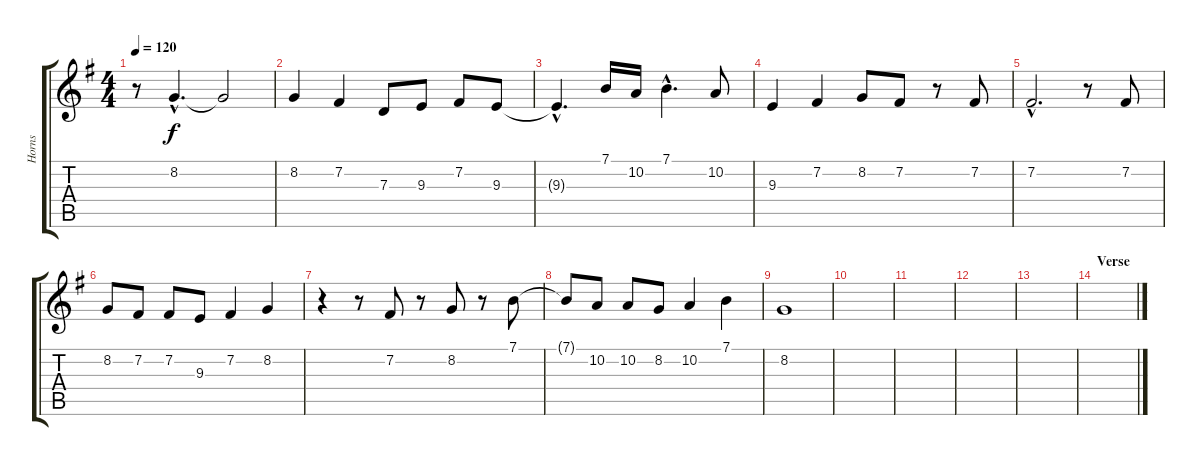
\track ("Horns" "Horns") {instrument altosax}
\staff {score tabs}
\tuning (E4 B3 G3 D3 A2 E2) {hide}
\ts (4 4)
\tempo 120
\clef g2
\ks g
r.8{dy f} 8.2{hac}.4{d} 8.2{t}.2 |
8.2.4 7.2.4 7.3.8 9.3.8 7.2.8 9.3.8 |
9.3{hac t}.4{d} 7.1.16 10.2.16 7.1{hac}.4{d} 10.2.8 |
9.3.4 7.2.4 8.2.8 7.2.8 r.8 7.2.8 |
7.2{hac}.2{d} r.8 7.2.8 |
8.2.8 7.2.8 7.2.8 9.3.8 7.2.4 8.2.4 |
r.4 r.8 7.2.8 r.8 8.2.8 r.8 7.1.8 |
7.1{t}.8 10.2.8 10.2.8 8.2.8 10.2.4 7.1.4 |
8.2.1 |
|
|
|
|
\section ("" "Verse")
